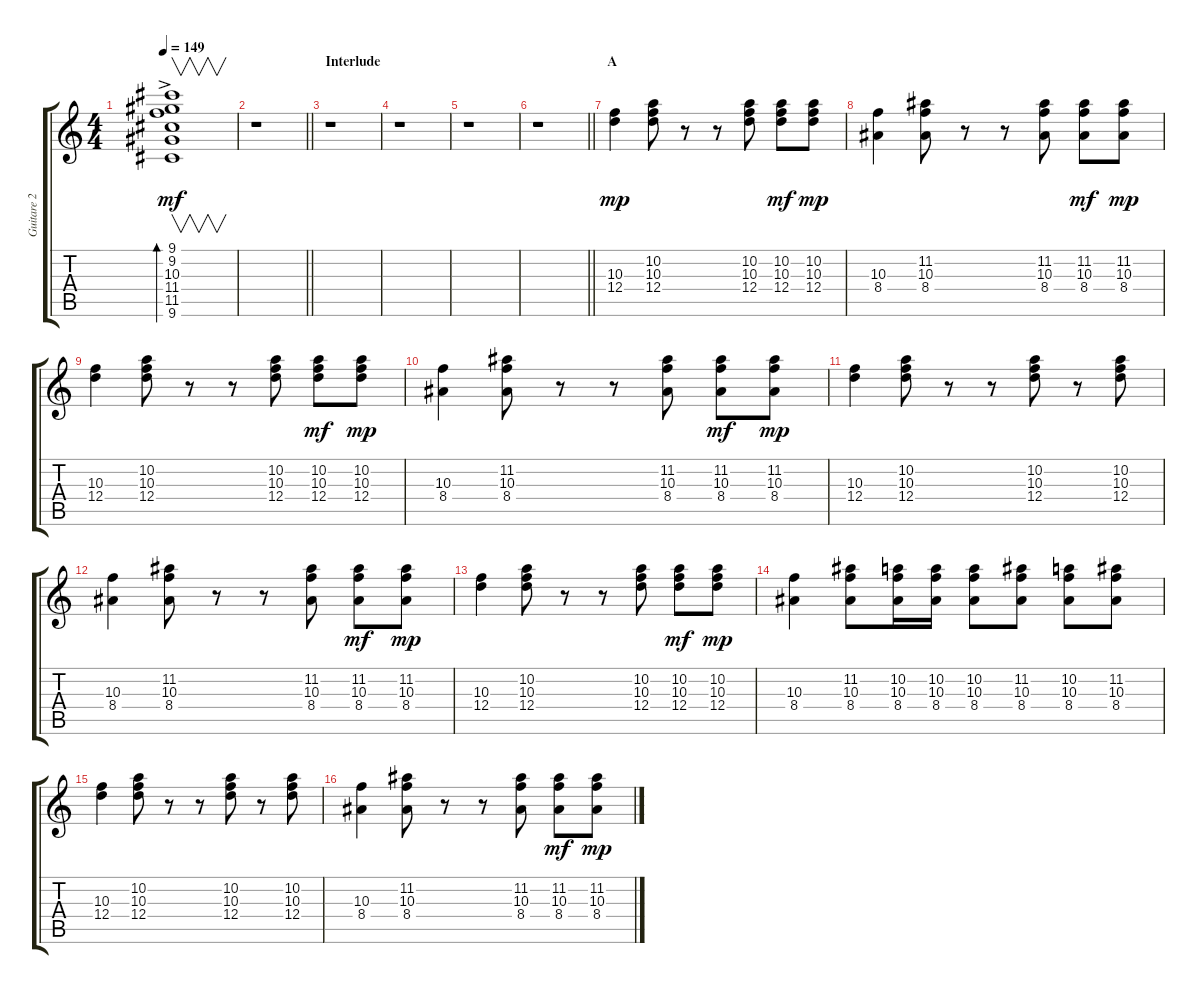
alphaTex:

\track ("Guitare 2" "Guitare 2") {instrument electricguitarjazz}
\staff {score tabs}
\tuning (E4 B3 G3 D3 A2 E2) {hide}
\ts (4 4)
\tempo 149
\clef g2
\ks c
(9.1{ac} 9.2{ac} 10.3{ac} 11.4{ac} 11.5{ac} 9.6{ac}).1{v bd 240 dy mf} |
\barLineRight lightlight
r.1 |
\section ("" "Interlude")
r.1 |
r.1 |
r.1 |
\barLineRight lightlight
r.1 |
\section ("" "A   ")
(10.3 12.4).4{dy mp} (10.2 10.3 12.4).8 r.8 r.8 (10.2 10.3 12.4).8 (10.2 10.3 12.4).8{dy mf} (10.2 10.3 12.4).8{dy mp} |
(10.3 8.4).4 (11.2 10.3 8.4).8 r.8 r.8 (11.2 10.3 8.4).8 (11.2 10.3 8.4).8{dy mf} (11.2 10.3 8.4).8{dy mp} |
(10.3 12.4).4 (10.2 10.3 12.4).8 r.8 r.8 (10.2 10.3 12.4).8 (10.2 10.3 12.4).8{dy mf} (10.2 10.3 12.4).8{dy mp} |
(10.3 8.4).4 (11.2 10.3 8.4).8 r.8 r.8 (11.2 10.3 8.4).8 (11.2 10.3 8.4).8{dy mf} (11.2 10.3 8.4).8{dy mp} |
(10.3 12.4).4 (10.2 10.3 12.4).8 r.8 r.8 (10.2 10.3 12.4).8 r.8 (10.2 10.3 12.4).8 |
(10.3 8.4).4 (11.2 10.3 8.4).8 r.8 r.8 (11.2 10.3 8.4).8 (11.2 10.3 8.4).8{dy mf} (11.2 10.3 8.4).8{dy mp} |
(10.3 12.4).4 (10.2 10.3 12.4).8 r.8 r.8 (10.2 10.3 12.4).8 (10.2 10.3 12.4).8{dy mf} (10.2 10.3 12.4).8{dy mp} |
(10.3 8.4).4 (11.2 10.3 8.4).8 (10.2 10.3 8.4).16 (10.2 10.3 8.4).16 (10.2 10.3 8.4).8 (11.2 10.3 8.4).8 (10.2 10.3 8.4).8 (11.2 10.3 8.4).8 |
(10.3 12.4).4 (10.2 10.3 12.4).8 r.8 r.8 (10.2 10.3 12.4).8 r.8 (10.2 10.3 12.4).8 |
(10.3 8.4).4 (11.2 10.3 8.4).8 r.8 r.8 (11.2 10.3 8.4).8 (11.2 10.3 8.4).8{dy mf} (11.2 10.3 8.4).8{dy mp}
